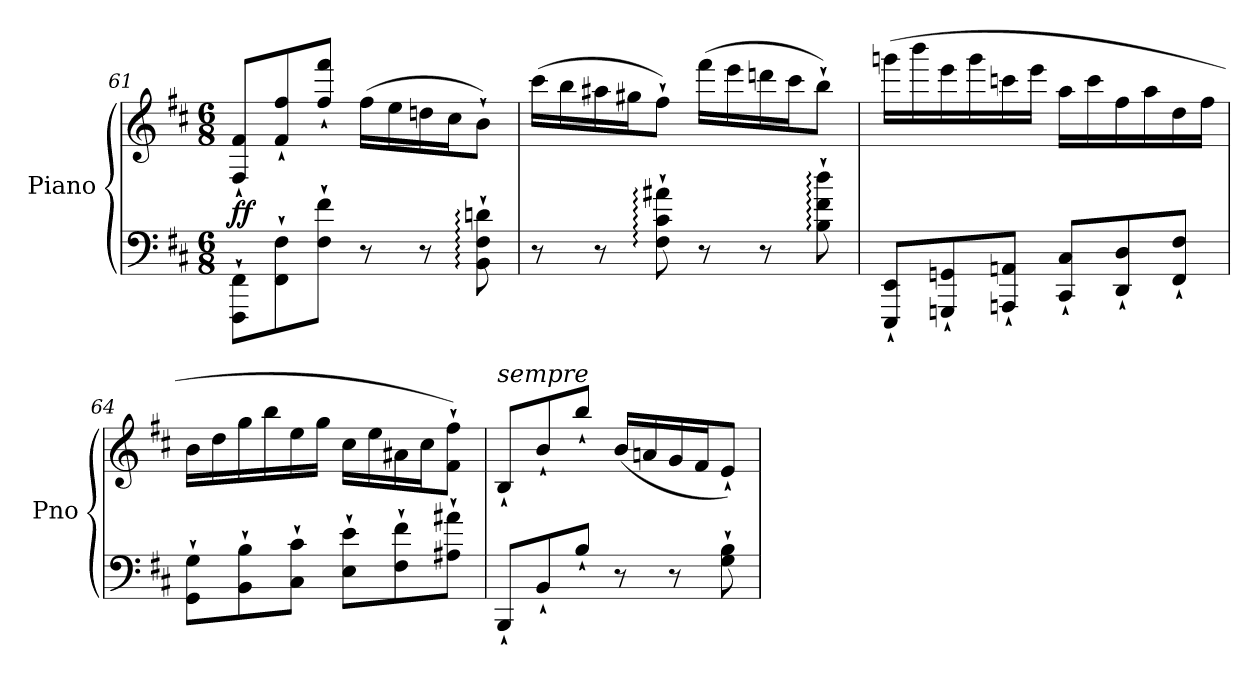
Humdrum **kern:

**kern	**kern	**dynam
*part1	*part1	*part1
*staff2	*staff1	*staff1/2
*I"Piano	*	*
*I'Pno	*	*
*clefF4	*clefG2	*
*k[f#c#]	*k[f#c#]	*
*M6/8	*M6/8	*
=61	=61	=61
!	!	!LO:DY:b
8FFF#\` 8FF#\`L	8F#/` 8f#/`L	ff
8FF#\` 8F#\`	8f#/` 8ff#/`	.
8F#\` 8f#\`J	8ff#/` 8fff#/`J	.
8r	(16ff#\LL	.
.	16ee\	.
8r	16ddn\	.
.	16cc#\J	.
8BB\:` 8F#\:` 8dn\:`	8b`\J)	.
=62	=62	=62
8r	(16ccc#\LL	.
.	16bb\	.
8r	16aa#X\	.
.	16gg#X\J	.
8F#\:` 8c#\:` 8a#X\:`	8ff#`\J)	.
8r	(16fff#\LL	.
.	16eee\	.
8r	16dddn\	.
.	16ccc#\J	.
8B\:` 8f#\:` 8dd\:`	8bb`\J)	.
=63	=63	=63
8EEE/` 8EE/`L	(16gggn\LL	.
.	16bbb\	.
8GGGn/` 8GGn/`	16eee\	.
.	16ggg\	.
8AAAn/` 8AAn/`J	16cccn\	.
.	16eee\JJ	.
8CC#/` 8C#/`L	16aa\LL	.
.	16ccc\	.
8DD/` 8D/`	16ff#\	.
.	16aa\	.
8FF#/` 8F#/`J	16dd\	.
.	16ff#\JJ	.
!!LO:LB:g=z
=64	=64	=64
8GG\` 8G\`L	16b\LL	.
.	16dd\	.
8BB\` 8B\`	16gg\	.
.	16bb\	.
8C#\` 8c#\`J	16ee\	.
.	16gg\JJ	.
8E\` 8e\`L	16cc#\LL	.
.	16ee\	.
8F#\` 8f#\`	16a#X\	.
.	16cc#\J	.
8A#X\` 8a#X\`J	8f#\` 8ff#\`J)	.
=65	=65	=65
!	!LO:TX:a:i:t=sempre	!
8BBB`/L	8B`/L	.
8BB`/	8b`/	.
8B`/J	8bb`/J	.
8r	(16b/LL	.
.	16an/	.
8r	16g/	.
.	16f#/J	.
8G\` 8B\`	8e`/J)	.
=	=	=
*-	*-	*-
